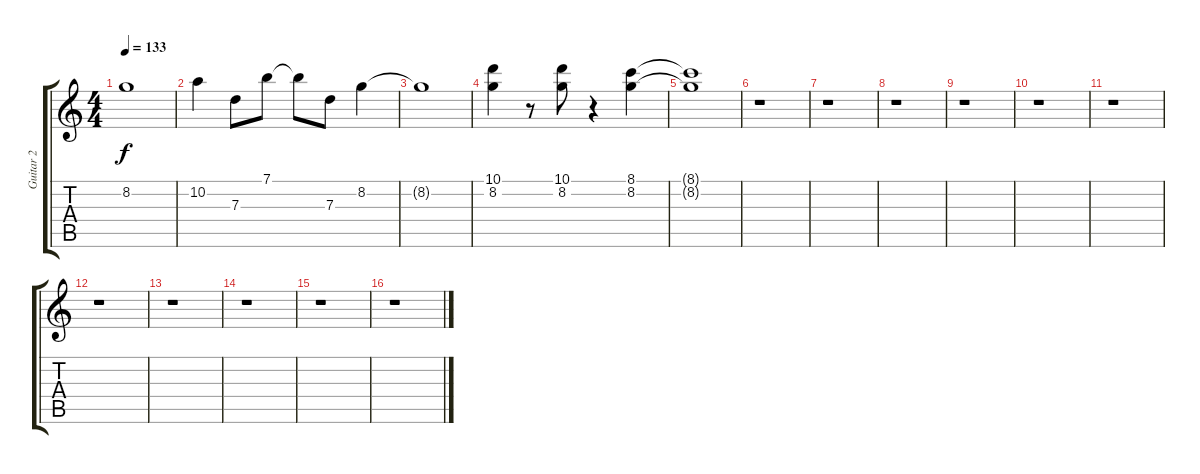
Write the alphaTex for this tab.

\track ("Guitar 2" "Guitar 2") {instrument electricguitarclean}
\staff {score tabs}
\tuning (E4 B3 G3 D3 A2 E2) {hide}
\ts (4 4)
\tempo 133
\clef g2
\ks c
8.2{t}.1{dy f} |
10.2.4 7.3.8 7.1.8 7.1{t}.8 7.3.8 8.2.4 |
8.2{t}.1 |
(10.1 8.2).4 r.8 (10.1 8.2).8 r.4 (8.1 8.2).4 |
(8.1{t} 8.2{t}).1 |
r.1 |
r.1 |
r.1 |
r.1 |
r.1 |
r.1 |
r.1 |
r.1 |
r.1 |
r.1 |
r.1
